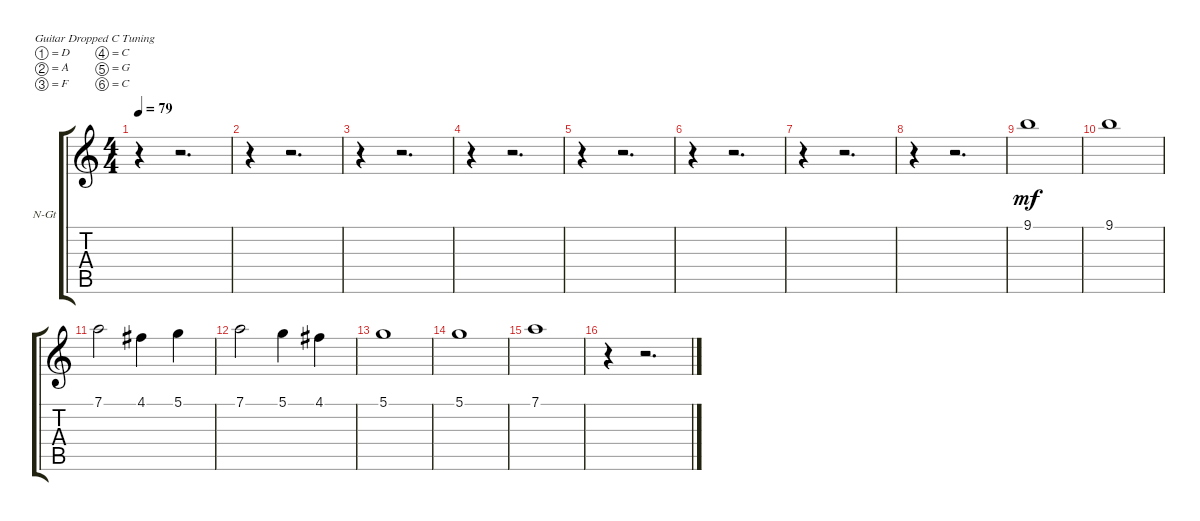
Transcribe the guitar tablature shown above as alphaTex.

\bracketExtendMode groupsimilarinstruments
\firstSystemTrackNameOrientation horizontal
\otherSystemsTrackNameOrientation horizontal
\track ("A Guitar" "N-Gt") {instrument acousticguitarnylon}
\staff {score tabs}
\tuning (D4 A3 F3 C3 G2 C2)
\ts (4 4)
\tempo 79
\clef g2
\ks c
r.4{dy p} r.2{d} |
r.4 r.2{d} |
r.4 r.2{d} |
r.4 r.2{d} |
r.4 r.2{d} |
r.4 r.2{d} |
r.4 r.2{d} |
r.4 r.2{d} |
9.1.1{dy mf} |
9.1.1 |
7.1.2 4.1.4 5.1.4 |
7.1.2 5.1.4 4.1.4 |
5.1.1 |
5.1.1 |
7.1.1 |
r.4 r.2{d}
